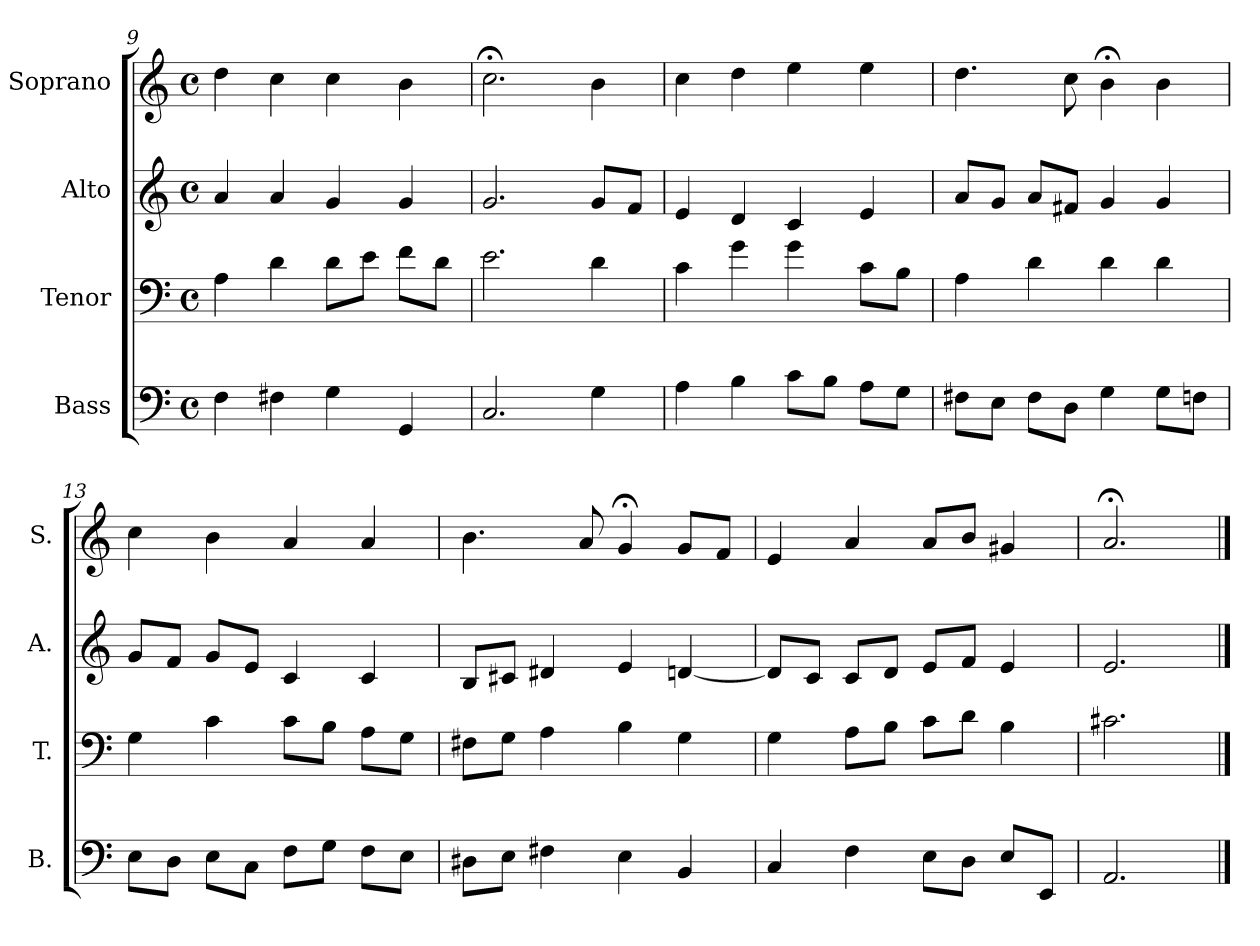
**kern	**kern	**kern	**kern
*part4	*part3	*part2	*part1
*staff4	*staff3	*staff2	*staff1
*I"Bass	*I"Tenor	*I"Alto	*I"Soprano
*I'B.	*I'T.	*I'A.	*I'S.
*clefF4	*clefF4	*clefG2	*clefG2
*k[]	*k[]	*k[]	*k[]
*a:	*a:	*a:	*a:
*M4/4	*M4/4	*M4/4	*M4/4
*met(c)	*met(c)	*met(c)	*met(c)
=9	=9	=9	=9
4F\	4A\	4a/	4dd\
4F#X\	4d\	4a/	4cc\
4G\	8d\L	4g/	4cc\
.	8e\J	.	.
4GG/	8f\L	4g/	4b\
.	8d\J	.	.
=10	=10	=10	=10
2.C/	2.e\	2.g/	2.cc;<\
4G\	4d\	8g/L	4b\
.	.	8f/J	.
=11	=11	=11	=11
4A\	4c\	4e/	4cc\
4B\	4g\	4d/	4dd\
8c\L	4g\	4c/	4ee\
8B\J	.	.	.
8A\L	8c\L	4e/	4ee\
8G\J	8B\J	.	.
!!LO:LB:g=z
=12	=12	=12	=12
8F#X\L	4A\	8a/L	4.dd\
8E\J	.	8g/J	.
8F#\L	4d\	8a/L	.
8D\J	.	8f#X/J	8cc\
4G\	4d\	4g/	4b;<\
8G\L	4d\	4g/	4b\
8Fn\J	.	.	.
=13	=13	=13	=13
8E\L	4G\	8g/L	4cc\
8D\J	.	8f/J	.
8E\L	4c\	8g/L	4b\
8C\J	.	8e/J	.
8F\L	8c\L	4c/	4a/
8G\J	8B\J	.	.
8F\L	8A\L	4c/	4a/
8E\J	8G\J	.	.
=14	=14	=14	=14
8D#X\L	8F#X\L	8B/L	4.b\
8E\J	8G\J	8c#X/J	.
4F#X\	4A\	4d#X/	.
.	.	.	8a/
4E\	4B\	4e/	4g;</
4BB/	4G\	[4dn/	8g/L
.	.	.	8f/J
=15	=15	=15	=15
4C/	4G\	8d/L]	4e/
.	.	8c/J	.
4F\	8A\L	8c/L	4a/
.	8B\J	8d/J	.
8E\L	8c\L	8e/L	8a/L
8D\J	8d\J	8f/J	8b/J
8E/L	4B\	4e/	4g#X/
8EE/J	.	.	.
=16	=16	=16	=16
2.AA/	2.c#X\	2.e/	2.a;</
==	==	==	==
*-	*-	*-	*-
